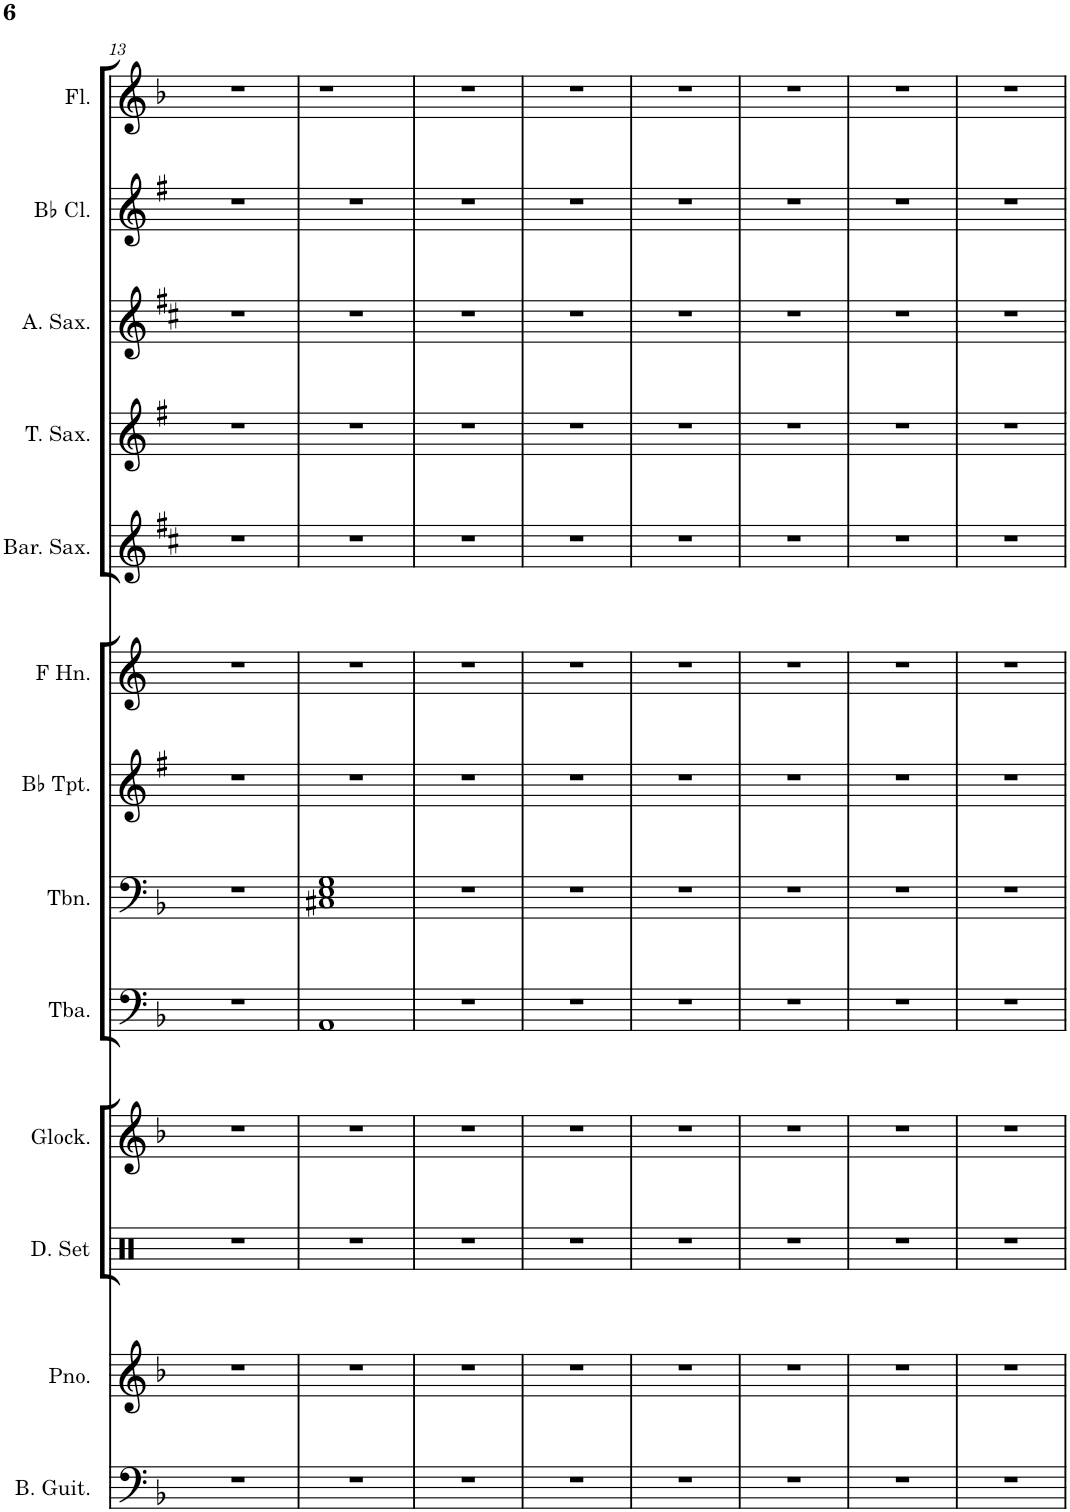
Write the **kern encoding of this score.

**kern	**kern	**kern	**kern	**kern	**kern	**kern	**kern	**kern	**kern	**kern	**kern	**kern
*part13	*part12	*part11	*part10	*part9	*part8	*part7	*part6	*part5	*part4	*part3	*part2	*part1
*staff13	*staff12	*staff11	*staff10	*staff9	*staff8	*staff7	*staff6	*staff5	*staff4	*staff3	*staff2	*staff1
*I"Bass Guitar	*I"Piano	*I"Drumset	*I"Glockenspiel	*I"Tuba	*I"Trombone	*I"Bb Trumpet	*I"Horn in F	*I"Baritone Saxophone	*I"Tenor Saxophone	*I"Alto Saxophone	*I"Bb Clarinet	*I"Flute
*I'B. Guit.	*I'Pno.	*I'D. Set	*I'Glock.	*I'Tba.	*I'Tbn.	*I'Bb Tpt.	*	*I'Bar. Sax.	*I'T. Sax.	*I'A. Sax.	*I'Bb Cl.	*I'Fl.
!!LO:PB:g=z
*clefF4	*clefG2	*clefX	*clefG2	*clefF4	*clefF4	*clefG2	*clefG2	*clefG2	*clefG2	*clefG2	*clefG2	*clefG2
*Trd7c12	*	*	*Trd-14c-24	*	*	*Trd1c2	*Trd4c7	*Trd12c21	*Trd8c14	*Trd5c9	*Trd1c2	*
*k[b-]	*k[b-]	*k[]	*k[b-]	*k[b-]	*k[b-]	*k[f#]	*k[]	*k[f#c#]	*k[f#]	*k[f#c#]	*k[f#]	*k[b-]
*M4/4	*M4/4	*M4/4	*M4/4	*M4/4	*M4/4	*M4/4	*M4/4	*M4/4	*M4/4	*M4/4	*M4/4	*M4/4
=13	=13	=13	=13	=13	=13	=13	=13	=13	=13	=13	=13	=13
1r	1r	1r	1r	1r	1r	1r	1r	1r	1r	1r	1r	1r
=14	=14	=14	=14	=14	=14	=14	=14	=14	=14	=14	=14	=14
1r	1r	1r	1r	1AA	1C#X 1E 1G	1r	1r	1r	1r	1r	1r	1r
=15	=15	=15	=15	=15	=15	=15	=15	=15	=15	=15	=15	=15
1r	1r	1r	1r	1r	1r	1r	1r	1r	1r	1r	1r	1r
=16	=16	=16	=16	=16	=16	=16	=16	=16	=16	=16	=16	=16
1r	1r	1r	1r	1r	1r	1r	1r	1r	1r	1r	1r	1r
=17	=17	=17	=17	=17	=17	=17	=17	=17	=17	=17	=17	=17
1r	1r	1r	1r	1r	1r	1r	1r	1r	1r	1r	1r	1r
=18	=18	=18	=18	=18	=18	=18	=18	=18	=18	=18	=18	=18
1r	1r	1r	1r	1r	1r	1r	1r	1r	1r	1r	1r	1r
=19	=19	=19	=19	=19	=19	=19	=19	=19	=19	=19	=19	=19
1r	1r	1r	1r	1r	1r	1r	1r	1r	1r	1r	1r	1r
=20	=20	=20	=20	=20	=20	=20	=20	=20	=20	=20	=20	=20
1r	1r	1r	1r	1r	1r	1r	1r	1r	1r	1r	1r	1r
=	=	=	=	=	=	=	=	=	=	=	=	=
*-	*-	*-	*-	*-	*-	*-	*-	*-	*-	*-	*-	*-
